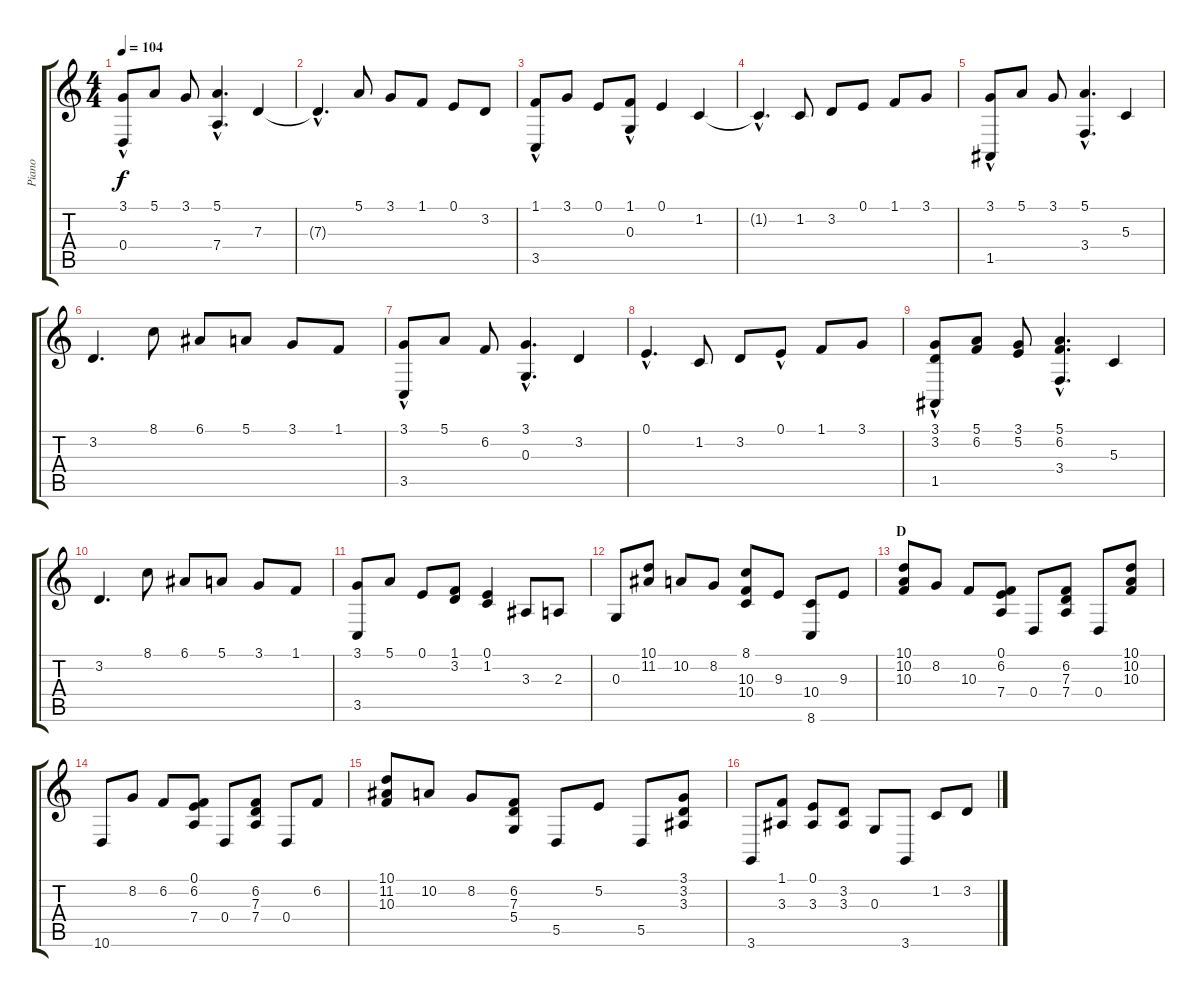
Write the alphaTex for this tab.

\track ("Piano" "Piano") {instrument acousticgrandpiano}
\staff {score tabs}
\tuning (E4 B3 G3 D3 A2 E2) {hide}
\ts (4 4)
\tempo 104
\clef g2
\ks c
(3.1 0.4{hac}).8{dy f} 5.1.8 3.1.8 (5.1 7.4{hac}).4{d} 7.3.4 |
7.3{hac t}.4{d} 5.1.8 3.1.8 1.1.8 0.1.8 3.2.8 |
(1.1 3.5{hac}).8 3.1.8 0.1.8 (1.1 0.3{hac}).8 0.1.4 1.2.4 |
1.2{hac t}.4{d} 1.2.8 3.2.8 0.1.8 1.1.8 3.1.8 |
(3.1 1.5{hac}).8 5.1.8 3.1.8 (5.1 3.4{hac}).4{d} 5.3.4 |
3.2.4{d} 8.1.8 6.1.8 5.1.8 3.1.8 1.1.8 |
(3.1 3.5{hac}).8 5.1.8 6.2.8 (3.1 0.3{hac}).4{d} 3.2.4 |
0.1{hac}.4{d} 1.2.8 3.2.8 0.1{hac}.8 1.1.8 3.1.8 |
(3.1 3.2 1.5{hac}).8 (5.1 6.2).8 (3.1 5.2).8 (5.1 6.2 3.4{hac}).4{d} 5.3.4 |
3.2.4{d} 8.1.8 6.1.8 5.1.8 3.1.8 1.1.8 |
(3.1 3.5).8 5.1.8 0.1.8 (1.1 3.2).8 (0.1 1.2).4 3.3.8 2.3.8 |
0.3.8 (10.1 11.2).8 10.2.8 8.2.8 (8.1 10.3 10.4).8 9.3.8 (10.4 8.6).8 9.3.8 |
\section ("" "D")
(10.1 10.2 10.3).8 8.2.8 10.3.8 (0.1 6.2 7.4).8 0.4.8 (6.2 7.3 7.4).8 0.4.8 (10.1 10.2 10.3).8 |
10.6.8 8.2.8 6.2.8 (0.1 6.2 7.4).8 0.4.8 (6.2 7.3 7.4).8 0.4.8 6.2.8 |
(10.1 11.2 10.3).8 10.2.8 8.2.8 (6.2 7.3 5.4).8 5.5.8 5.2.8 5.5.8 (3.1 3.2 3.3).8 |
3.6.8 (1.1 3.3).8 (0.1 3.3).8 (3.2 3.3).8 0.3.8 3.6.8 1.2.8 3.2.8
